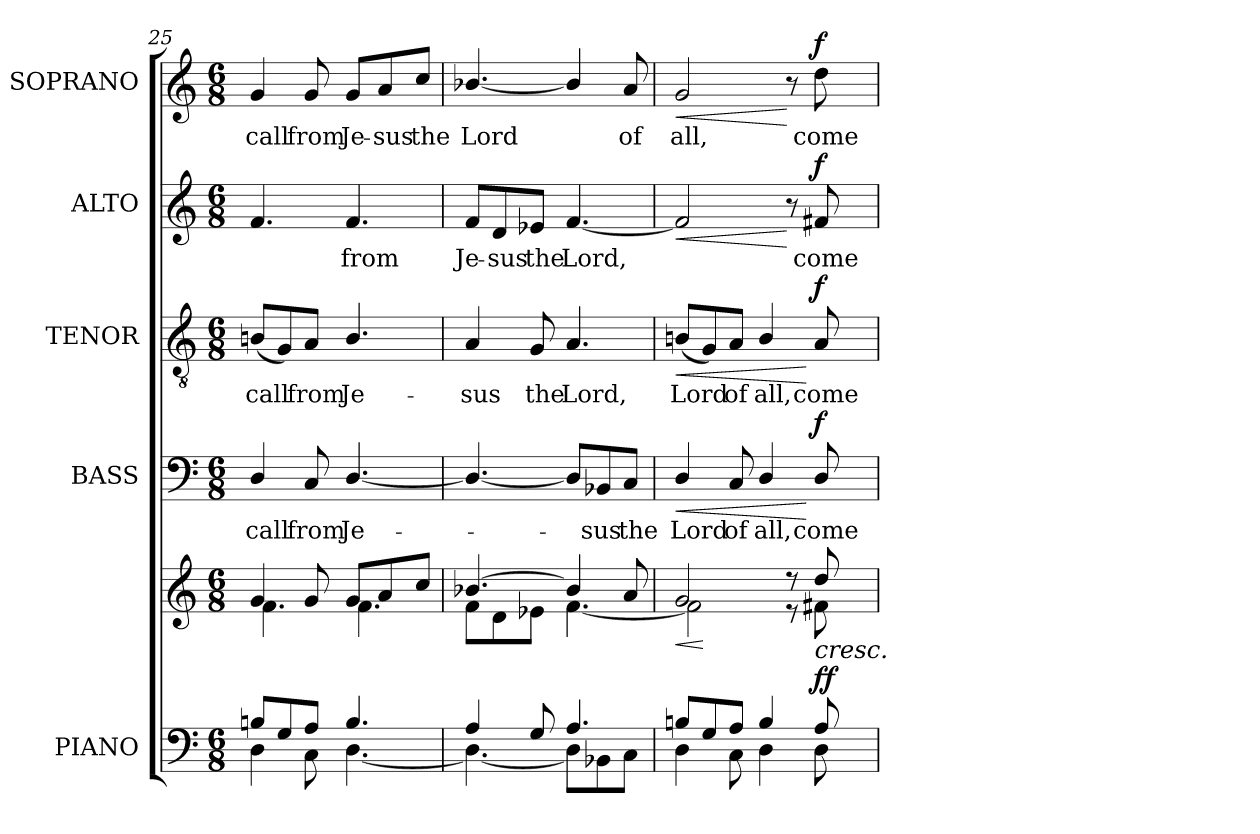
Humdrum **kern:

**kern	**kern	**dynam	**kern	**text	**dynam	**kern	**text	**dynam	**kern	**text	**dynam	**kern	**text	**dynam
*part5	*part5	*part5	*part4	*part4	*part4	*part3	*part3	*part3	*part2	*part2	*part2	*part1	*part1	*part1
*staff6	*staff5	*staff5/6	*staff4	*staff4	*staff4	*staff3	*staff3	*staff3	*staff2	*staff2	*staff2	*staff1	*staff1	*staff1
*I"PIANO	*	*	*I"BASS	*	*	*I"TENOR	*	*	*I"ALTO	*	*	*I"SOPRANO	*	*
*	*	*	*I'B.	*	*	*I'T.	*	*	*I'A.	*	*	*I'S.	*	*
*clefF4	*clefG2	*	*clefF4	*	*	*clefGv2	*	*	*clefG2	*	*	*clefG2	*	*
*	*	*	*	*	*	*ITrd7c12	*	*	*	*	*	*	*	*
*k[]	*k[]	*	*k[]	*	*	*k[]	*	*	*k[]	*	*	*k[]	*	*
*C:	*C:	*	*C:	*	*	*C:	*	*	*C:	*	*	*C:	*	*
*M6/8	*M6/8	*	*M6/8	*	*	*M6/8	*	*	*M6/8	*	*	*M6/8	*	*
=25	=25	=25	=25	=25	=25	=25	=25	=25	=25	=25	=25	=25	=25	=25
*^	*^	*	*	*	*	*	*	*	*	*	*	*	*	*
!	!	!	!	!	!	!LO:LY:b:color=#000000	!	!	!	!	!	!	!	!	!	!
!	!	!	!	!	!	!	!	!	!LO:LY:b:color=#000000	!	!	!	!	!	!	!
!	!	!	!	!	!	!	!	!	!	!	!	!	!	!	!LO:LY:b:color=#000000	!
8Bni/L	4Di\	4gi/	4.fi\	.	4Di/	call	.	(8BBni/L	call	.	4.fi/	.	.	4gi/	call	.
8Gi/	.	.	.	.	.	.	.	8GGi/)	.	.	.	.	.	.	.	.
!	!	!	!	!	!	!LO:LY:b:color=#000000	!	!	!	!	!	!	!	!	!	!
!	!	!	!	!	!	!	!	!	!LO:LY:b:color=#000000	!	!	!	!	!	!	!
!	!	!	!	!	!	!	!	!	!	!	!	!	!	!	!LO:LY:b:color=#000000	!
8Ai/J	8Ci\	8gi/	.	.	8Ci/	from	.	8AAi/J	from	.	.	.	.	8gi/	from	.
!	!	!	!	!	!	!LO:LY:b:color=#000000	!	!	!	!	!	!	!	!	!	!
!	!	!	!	!	!	!	!	!	!LO:LY:b:color=#000000	!	!	!	!	!	!	!
!	!	!	!	!	!	!	!	!	!	!	!	!LO:LY:b:color=#000000	!	!	!	!
!	!	!	!	!	!	!	!	!	!	!	!	!	!	!	!LO:LY:b:color=#000000	!
4.Bi/	[4.Di\	8gi/L	4.fi\	.	[4.Di/	Je-	.	4.BBi/	Je-	.	4.fi/	from	.	8gi/L	Je-	.
!	!	!	!	!	!	!	!	!	!	!	!	!	!	!	!LO:LY:b:color=#000000	!
.	.	8ai/	.	.	.	.	.	.	.	.	.	.	.	8ai/	-sus	.
!	!	!	!	!	!	!	!	!	!	!	!	!	!	!	!LO:LY:b:color=#000000	!
.	.	8cci/J	.	.	.	.	.	.	.	.	.	.	.	8cci/J	the	.
!!LO:PB:g=z
=26	=26	=26	=26	=26	=26	=26	=26	=26	=26	=26	=26	=26	=26	=26	=26	=26
!	!	!	!	!	!	!	!	!	!LO:LY:b:color=#000000	!	!	!	!	!	!	!
!	!	!	!	!	!	!	!	!	!	!	!	!LO:LY:b:color=#000000	!	!	!	!
!	!	!	!	!	!	!	!	!	!	!	!	!	!	!	!LO:LY:b:color=#000000	!
4Ai/	4.Di\_	[4.b-Xi/	8fi\L	.	4.Di/_	.	.	4AAi/	-sus	.	8fi/L	Je-	.	[4.b-Xi/	Lord	.
!	!	!	!	!	!	!	!	!	!	!	!	!LO:LY:b:color=#000000	!	!	!	!
.	.	.	8di\	.	.	.	.	.	.	.	8di/	-sus	.	.	.	.
!	!	!	!	!	!	!	!	!	!LO:LY:b:color=#000000	!	!	!	!	!	!	!
!	!	!	!	!	!	!	!	!	!	!	!	!LO:LY:b:color=#000000	!	!	!	!
8Gi/	.	.	8e-Xi\J	.	.	.	.	8GGi/	the	.	8e-Xi/J	the	.	.	.	.
!	!	!	!	!	!	!	!	!	!LO:LY:b:color=#000000	!	!	!	!	!	!	!
!	!	!	!	!	!	!	!	!	!	!	!	!LO:LY:b:color=#000000	!	!	!	!
4.Ai/	8Di\L]	4b-i/]	[4.fi\	.	8Di/L]	.	.	4.AAi/	Lord,	.	[4.fi/	Lord,	.	4b-i/]	.	.
!	!	!	!	!	!	!LO:LY:b:color=#000000	!	!	!	!	!	!	!	!	!	!
.	8BB-Xi\	.	.	.	8BB-Xi/	-sus	.	.	.	.	.	.	.	.	.	.
!	!	!	!	!	!	!LO:LY:b:color=#000000	!	!	!	!	!	!	!	!	!	!
!	!	!	!	!	!	!	!	!	!	!	!	!	!	!	!LO:LY:b:color=#000000	!
.	8Ci\J	8ai/	.	.	8Ci/J	the	.	.	.	.	.	.	.	8ai/	of	.
=27	=27	=27	=27	=27	=27	=27	=27	=27	=27	=27	=27	=27	=27	=27	=27	=27
!	!	!	!	!LO:HP:b	!	!	!	!	!	!	!	!	!	!	!	!
!	!	!	!	!	!	!LO:LY:b:color=#000000	!LO:HP:b	!	!	!	!	!	!	!	!	!
!	!	!	!	!	!	!	!	!	!LO:LY:b:color=#000000	!LO:HP:b	!	!	!LO:HP:b	!	!	!
!	!	!	!	!	!	!	!	!	!	!	!	!	!	!	!LO:LY:b:color=#000000	!LO:HP:b
8Bni/L	4Di\	2gi/	2fi\]	<	4Di/	Lord	<	(8BBni/L	Lord	<	2fi/]	.	<	2gi/	all,	<
8Gi/	.	.	.	[	.	.	.	8GGi/)	.	.	.	.	.	.	.	.
!	!	!	!	!	!	!LO:LY:b:color=#000000	!	!	!	!	!	!	!	!	!	!
!	!	!	!	!	!	!	!	!	!LO:LY:b:color=#000000	!	!	!	!	!	!	!
8Ai/J	8Ci\	.	.	.	8Ci/	of	.	8AAi/J	of	.	.	.	.	.	.	.
!	!	!	!	!	!	!LO:LY:b:color=#000000	!	!	!	!	!	!	!	!	!	!
!	!	!	!	!	!	!	!	!	!LO:LY:b:color=#000000	!	!	!	!	!	!	!
4Bi/	4Di\	.	.	.	4Di/	all,	.	4BBi/	all,	.	.	.	.	.	.	.
.	.	8r	8r	[	.	.	.	.	.	.	8r	.	[	8r	.	[
!	!	!	!	!LO:HP:b	!	!	!	!	!	!	!	!	!	!	!	!
!	!	!	!	!	!	!LO:LY:b:color=#000000	!	!	!	!	!	!	!	!	!	!
!	!	!	!	!	!	!	!	!	!LO:LY:b:color=#000000	!	!	!	!	!	!	!
!	!	!	!	!	!	!	!	!	!	!	!	!LO:LY:b:color=#000000	!	!	!	!
!	!	!	!	!	!	!	!	!	!	!	!	!	!	!	!LO:LY:b:color=#000000	!
8Ai/	8Di\	8ddi/	8f#Xi\	< f f	8Di/	come	[ f	8AAi/	come	[ f	8f#Xi/	come	f	8ddi\	come	f
*v	*v	*	*	*	*	*	*	*	*	*	*	*	*	*	*	*
*	*v	*v	*	*	*	*	*	*	*	*	*	*	*	*	*
=	=	=	=	=	=	=	=	=	=	=	=	=	=	=
*-	*-	*-	*-	*-	*-	*-	*-	*-	*-	*-	*-	*-	*-	*-
